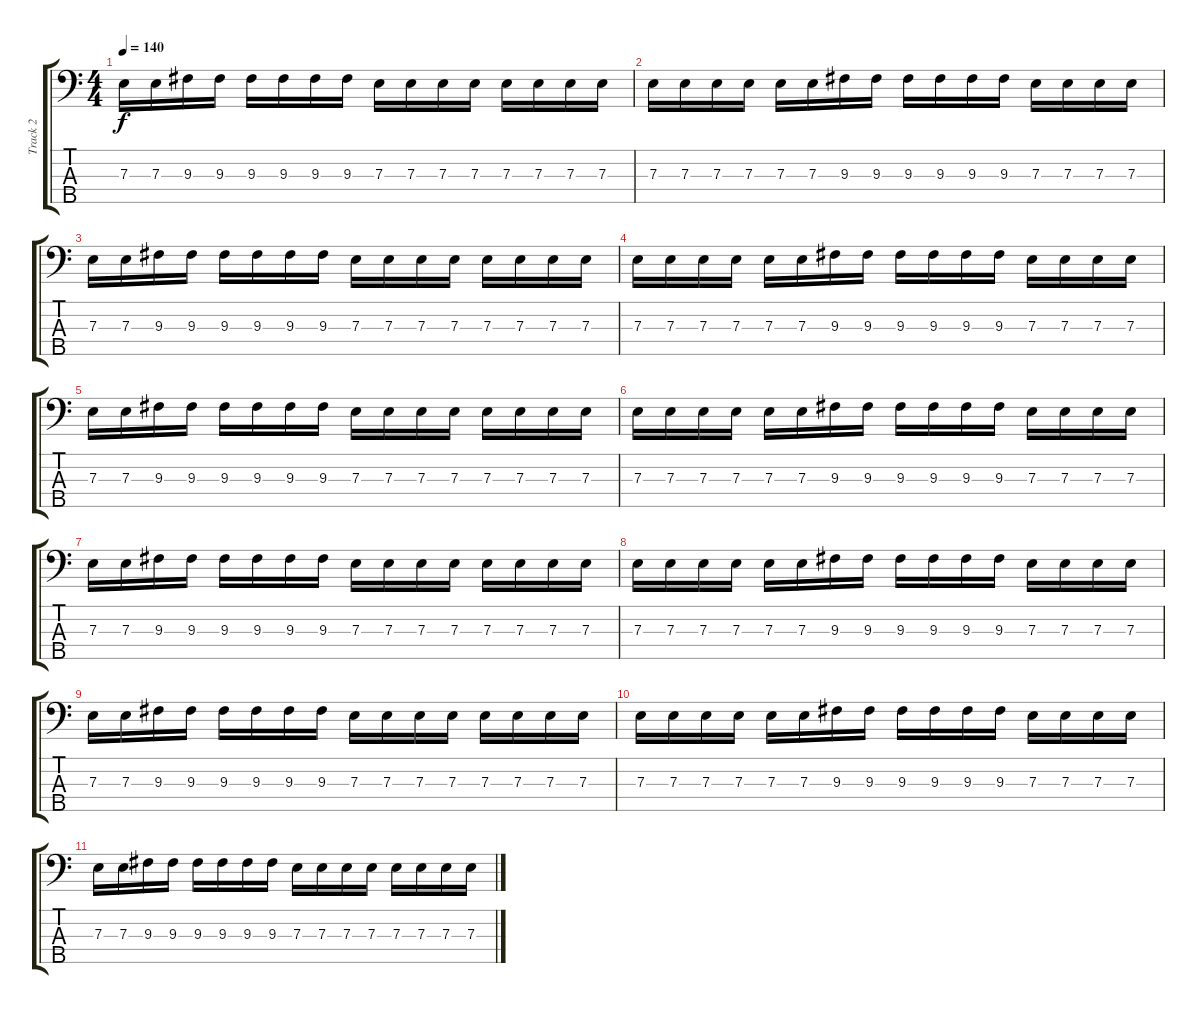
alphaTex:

\track ("Track 2" "Track 2") {instrument electricbassfinger}
\staff {score tabs}
\tuning (G2 D2 A1 E1 B0) {hide}
\ts (4 4)
\tempo 140
\clef f4
\ks c
7.3.16{dy f} 7.3.16 9.3.16 9.3.16 9.3.16 9.3.16 9.3.16 9.3.16 7.3.16 7.3.16 7.3.16 7.3.16 7.3.16 7.3.16 7.3.16 7.3.16 |
7.3.16 7.3.16 7.3.16 7.3.16 7.3.16 7.3.16 9.3.16 9.3.16 9.3.16 9.3.16 9.3.16 9.3.16 7.3.16 7.3.16 7.3.16 7.3.16 |
7.3.16 7.3.16 9.3.16 9.3.16 9.3.16 9.3.16 9.3.16 9.3.16 7.3.16 7.3.16 7.3.16 7.3.16 7.3.16 7.3.16 7.3.16 7.3.16 |
7.3.16 7.3.16 7.3.16 7.3.16 7.3.16 7.3.16 9.3.16 9.3.16 9.3.16 9.3.16 9.3.16 9.3.16 7.3.16 7.3.16 7.3.16 7.3.16 |
7.3.16 7.3.16 9.3.16 9.3.16 9.3.16 9.3.16 9.3.16 9.3.16 7.3.16 7.3.16 7.3.16 7.3.16 7.3.16 7.3.16 7.3.16 7.3.16 |
7.3.16 7.3.16 7.3.16 7.3.16 7.3.16 7.3.16 9.3.16 9.3.16 9.3.16 9.3.16 9.3.16 9.3.16 7.3.16 7.3.16 7.3.16 7.3.16 |
7.3.16 7.3.16 9.3.16 9.3.16 9.3.16 9.3.16 9.3.16 9.3.16 7.3.16 7.3.16 7.3.16 7.3.16 7.3.16 7.3.16 7.3.16 7.3.16 |
7.3.16 7.3.16 7.3.16 7.3.16 7.3.16 7.3.16 9.3.16 9.3.16 9.3.16 9.3.16 9.3.16 9.3.16 7.3.16 7.3.16 7.3.16 7.3.16 |
7.3.16 7.3.16 9.3.16 9.3.16 9.3.16 9.3.16 9.3.16 9.3.16 7.3.16 7.3.16 7.3.16 7.3.16 7.3.16 7.3.16 7.3.16 7.3.16 |
7.3.16 7.3.16 7.3.16 7.3.16 7.3.16 7.3.16 9.3.16 9.3.16 9.3.16 9.3.16 9.3.16 9.3.16 7.3.16 7.3.16 7.3.16 7.3.16 |
7.3.16 7.3.16 9.3.16 9.3.16 9.3.16 9.3.16 9.3.16 9.3.16 7.3.16 7.3.16 7.3.16 7.3.16 7.3.16 7.3.16 7.3.16 7.3.16
